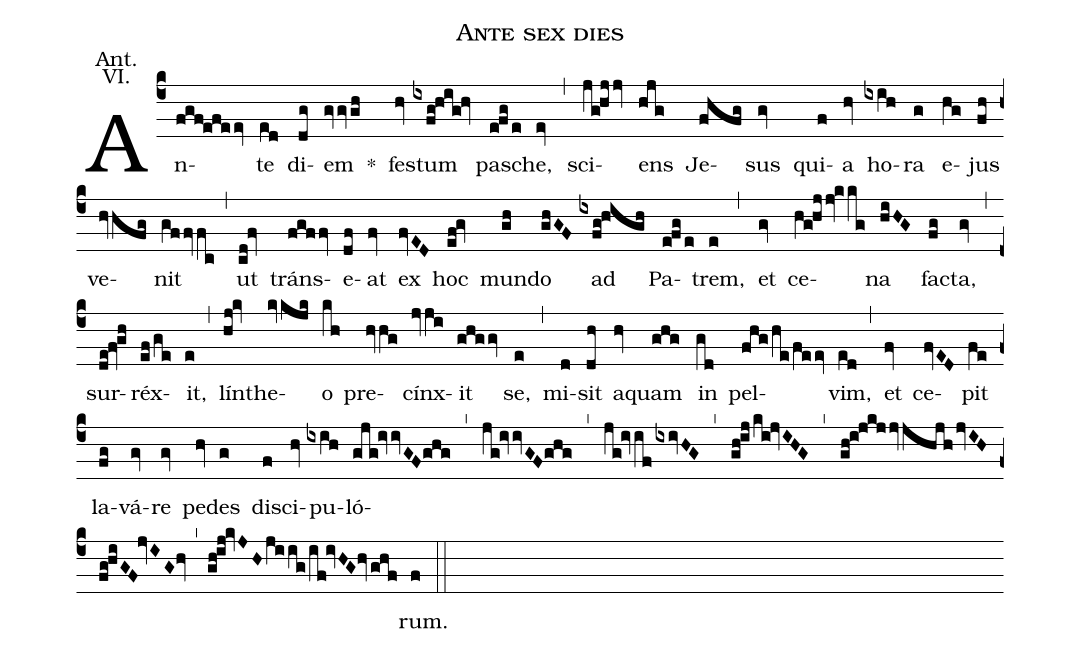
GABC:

name: Ante sex dies;
annotation: Ant.;
annotation: VI.;
%%
(c4) An(fgf!efeev)te(ed) di(dg)em(gvgvgh) *() fes(hv)tum(ixfg!hig!hv) pas(efge)che,(ev) (,)
sci(jg!hjjv)ens(hjg) Je(fhfg)sus(gv) qui(f)a(hv) ho(ixih)ra(g) e(hg)jus(fh) ve(hvhfg)nit(gffvfc) (,)
ut(cd!fv) tráns(fgffv)e(df)at(fv) ex(fvED) hoc(ef!gv) mun(gh)do(ghGF) ad(ixfg!high) Pa(efge)trem,(e) (,)
et(gv) ce(hg!hjjv!kkg)na(hiHG) fac(fg)ta,(gv) (,)
sur(de!fv!gh)réx(ef/ge)it,(e) (,)
lín(hj!kv)the(kvkjk)o(kh) pre(hvhg)cínx(jvji)it(ghggv) se,(e) (,)
mi(d)sit(dh) a(hv)quam(ghg) in(gd) pel(fhg/he/feev)vim,(ed) (,)
et(fv) ce(fvED)pit(fe) la(fg)vá(gv)re(gv) pe(hv)des(g) dis(f)ci(hv)pu(ixih)ló(gjg!ivivGF/0ghg^jg!ivivGF/0ghg^jg!ivifixivHG^gh!ij/ki!jvIHG^gh!i!jkjjvjhjhjvIHfg!hiGF!jvIG/0hv^gh!ij!kvJHji/ig/if!ivHG/0hvghf)rum.(f) (::)
